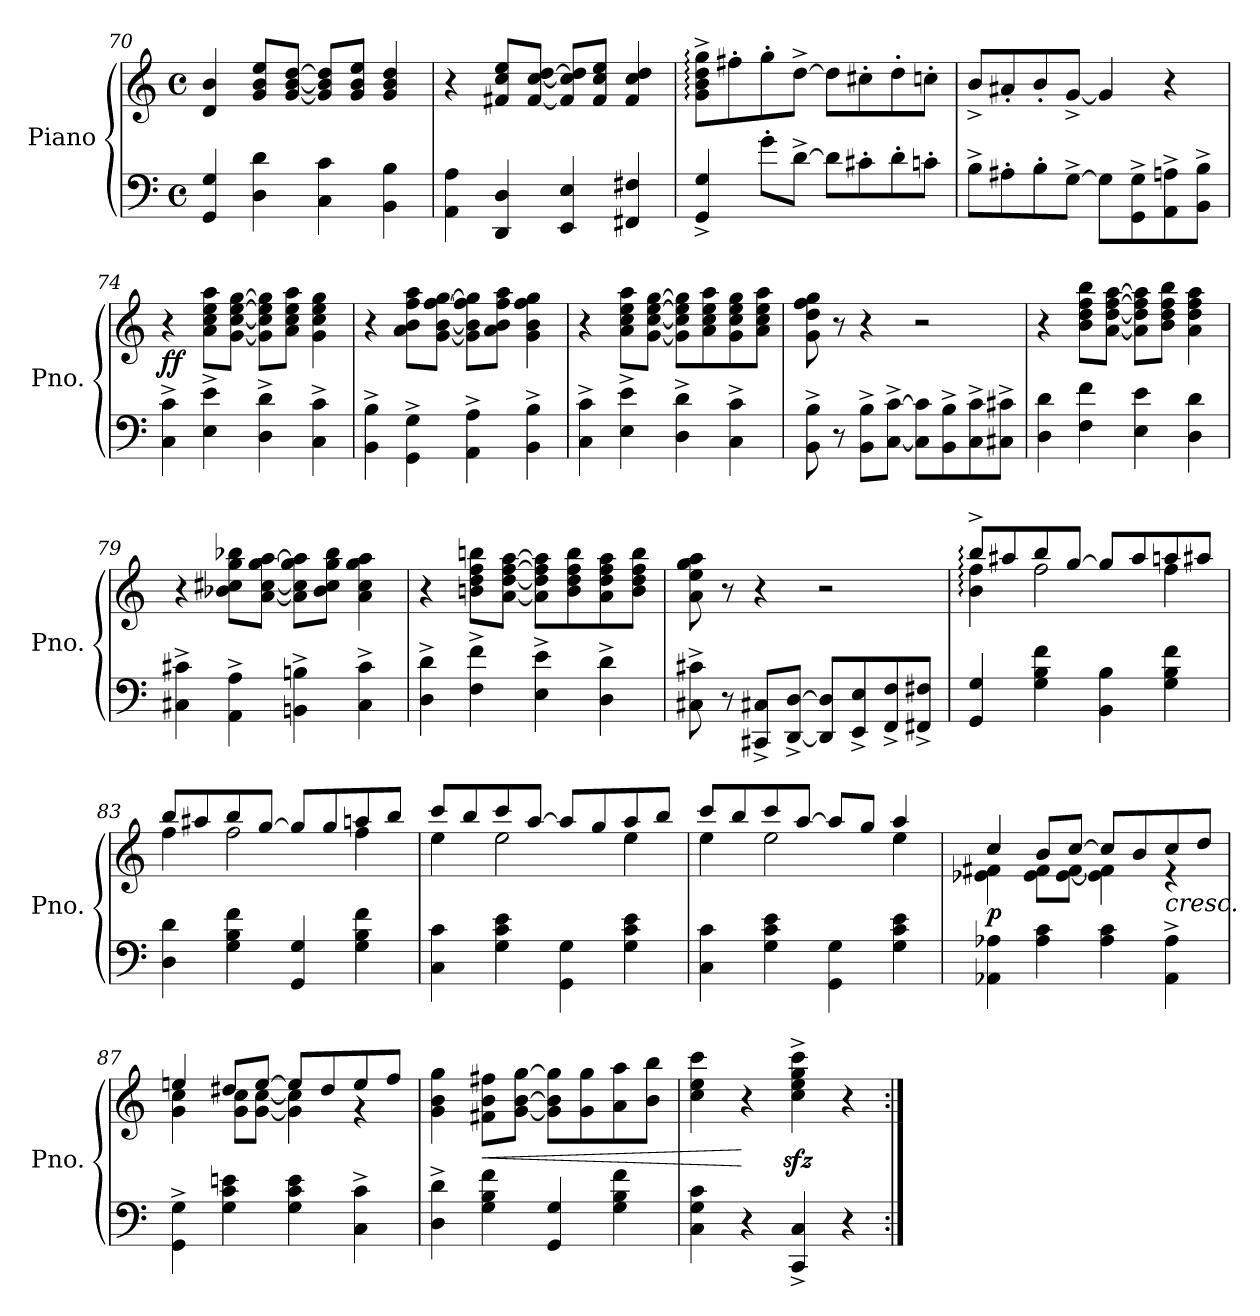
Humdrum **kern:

**kern	**kern	**dynam
*part1	*part1	*part1
*staff2	*staff1	*staff1/2
*I"Piano	*	*
*I'Pno.	*	*
*clefF4	*clefG2	*
*k[]	*k[]	*
*M4/4	*M4/4	*
*met(c)	*met(c)	*
=70	=70	=70
4GG/ 4G/	4d/ 4b/	.
4D\ 4d\	8g/ 8b/ 8ee/L	.
.	[8g/ [8b/ [8dd/J	.
4C\ 4c\	8g/] 8b/] 8dd/]L	.
.	8g/ 8b/ 8ee/J	.
4BB\ 4B\	4g/ 4b/ 4dd/	.
!!LO:LB:g=z
=71	=71	=71
4AA\ 4A\	4r	.
4DD/ 4D/	8f#X/ 8cc/ 8ee/L	.
.	[8f#/ [8cc/ [8dd/J	.
4EE/ 4E/	8f#/] 8cc/] 8dd/]L	.
.	8f#/ 8cc/ 8ee/J	.
4FF#X/ 4F#X/	4f#/ 4cc/ 4dd/	.
=72	=72	=72
4GG/^ 4G/^	8g\:^ 8b\:^ 8dd\:^ 8gg\:^L	.
.	8ff#X'\	.
8g'\L	8gg'\	.
[8d^\J	[8dd^\J	.
8d\L]	8dd\L]	.
8c#X'\	8cc#X'\	.
8d'\	8dd'\	.
8cn'\J	8ccn'\J	.
=73	=73	=73
8B^\L	8b^/L	.
8A#X'\	8a#X'/	.
8B'\	8b'/	.
[8G^\J	[8g^/J	.
8G\L]	4g/]	.
8GG\^ 8G\^	.	.
8AA\^ 8An\^	4r	.
8BB\^ 8B\^J	.	.
!!LO:PB:g=z
=74	=74	=74
!	!	!LO:DY:b
4C\^ 4c\^	4r	ff
4E\^ 4e\^	8a!\ 8cc\ 8ee\ 8aa\L	.
.	[8g!\ [8cc\ [8ee\ [8gg\J	.
4D\^ 4d\^	8g!\] 8cc\] 8ee\] 8gg\]L	.
.	8a!\ 8cc\ 8ee\ 8aa\J	.
4C\^ 4c\^	4g!\ 4cc\ 4ee\ 4gg\	.
=75	=75	=75
4BB\^ 4B\^	4r	.
4GG\^ 4G\^	8a!\ 8b\ 8ff\ 8aa\L	.
.	[8g!\ [8b\ [8ff\ [8gg\J	.
4AA\^ 4A\^	8g!\] 8b\] 8ff\] 8gg\]L	.
.	8a!\ 8b\ 8ff\ 8aa\J	.
4BB\^ 4B\^	4g!\ 4b\ 4ff\ 4gg\	.
=76	=76	=76
4C\^ 4c\^	4r	.
4E\^ 4e\^	8a!\ 8cc\ 8ee\ 8aa\L	.
.	[8g!\ [8cc\ [8ee\ [8gg\J	.
4D\^ 4d\^	8g!\] 8cc\] 8ee\] 8gg\]L	.
.	8a!\ 8cc\ 8ee\ 8aa\	.
4C\^ 4c\^	8g!\ 8cc\ 8ee\ 8gg\	.
.	8a!\ 8cc\ 8ee\ 8aa\J	.
=77	=77	=77
8BB\^ 8B\^	8g!\ 8dd\ 8ff\ 8gg\	.
8r	8r	.
8BB\^ 8B\^L	4r	.
[8C\^ [8c\^J	.	.
8C\] 8c\]L	2r	.
8BB\^ 8B\^	.	.
8C\^ 8c\^	.	.
8C#X\^ 8c#X\^J	.	.
=78	=78	=78
4D\ 4d\	4r	.
4F\ 4f\	8b!\ 8dd\ 8ff\ 8bb\L	.
.	[8a!\ [8dd\ [8ff\ [8aa\J	.
4E\ 4e\	8a!\] 8dd\] 8ff\] 8aa\]L	.
.	8b\ 8dd\ 8ff\ 8bb\J	.
4D\ 4d\	4a!\ 4dd\ 4ff\ 4aa\	.
!!LO:LB:g=z
=79	=79	=79
4C#X\^ 4c#X\^	4r	.
4AA\^ 4A\^	8b-X!\ 8cc#X\ 8gg\ 8bb-X\L	.
.	[8a!\ [8cc#\ [8gg\ [8aa\J	.
4BBni\^ 4Bni\^	8a!\] 8cc#\] 8gg\] 8aa\]L	.
.	8b-!\ 8cc#\ 8gg\ 8bb-\J	.
4C#\^ 4c#\^	4a!\ 4cc#\ 4gg\ 4aa\	.
=80	=80	=80
4D\^ 4d\^	4r	.
4F\^ 4f\^	8bn!\ 8dd\ 8ff\ 8bbn\L	.
.	[8a!\ [8dd\ [8ff\ [8aa\J	.
4E\^ 4e\^	8a!\] 8dd\] 8ff\] 8aa\]L	.
.	8b!\ 8dd\ 8ff\ 8bb\	.
4D\^ 4d\^	8a!\ 8dd\ 8ff\ 8aa\	.
.	8b!\ 8dd\ 8ff\ 8bb\J	.
=81	=81	=81
8C#X\^ 8c#X\^	8a!\ 8ee\ 8gg\ 8aa\	.
8r	8r	.
8CC#X/^ 8C#X/^L	4r	.
[8DD/^ [8D/^J	.	.
8DD/] 8D/]L	2r	.
8EE/^ 8E/^	.	.
8FF/^ 8F/^	.	.
8FF#X/^ 8F#X/^J	.	.
=82	=82	=82
*	*^	*
4GG/ 4G/	8bb:^/L	4b\: 4ff\:	.
.	8aa#X/	.	.
4G\ 4B\ 4f\	8bb/	2ff\	.
.	[8gg/J	.	.
4BB\ 4B\	8gg/L]	.	.
.	8aa#/	.	.
4G\ 4B\ 4f\	8aan/	4ff\	.
.	8aa#X/J	.	.
!!LO:LB:g=z	!!
=83	=83	=83	=83
4D\ 4d\	8bb/L	4ff\	.
.	8aa#X/	.	.
4G\ 4B\ 4f\	8bb/	2ff\	.
.	[8gg/J	.	.
4GG/ 4G/	8gg/L]	.	.
.	8gg/	.	.
4G\ 4B\ 4f\	8aan/	4ff\	.
.	8bb/J	.	.
=84	=84	=84	=84
4C\ 4c\	8ccc/L	4ee\	.
.	8bb/	.	.
4G\ 4c\ 4e\	8ccc/	2ee\	.
.	[8aa/J	.	.
4GG\ 4G\	8aa/L]	.	.
.	8gg/	.	.
4G\ 4c\ 4e\	8aa/	4ee\	.
.	8bb/J	.	.
=85	=85	=85	=85
4C\ 4c\	8ccc/L	4ee\	.
.	8bb/	.	.
4G\ 4c\ 4e\	8ccc/	2ee\	.
.	[8aa/J	.	.
4GG\ 4G\	8aa/L]	.	.
.	8gg/J	.	.
4G\ 4c\ 4e\	4aa/	4ee\	.
=86	=86	=86	=86
!	!	!	!LO:DY:b
4AA-X\ 4A-X\	4cc/	4e-X\ 4f#X\	p
4A-\ 4c\	8b/L	8e-\ 8f#\L	.
.	[8cc/J	[8e-\ [8f#\J	.
4A-\ 4c\	8cc/L]	4e-\] 4f#\]	.
.	8b/	.	.
!	!LO:TX:b:i:t=cresc.	!	!
4AA-\^ 4A-\^	8cc/	4r	.
.	8dd/J	.	.
!!LO:LB:g=z	!!
=87	=87	=87	=87
4GG\^ 4G\^	4een/	4g\ 4cc\	.
4G\ 4c\ 4en\	8dd#X/L	8g\ 8cc\L	.
.	[8ee/J	[8g\ [8cc\J	.
4G\ 4c\ 4e\	8ee/L]	4g\] 4cc\]	.
.	8dd#/	.	.
4C\^ 4c\^	8ee/	4r	.
.	8ff/J	.	.
*	*v	*v	*
=88	=88	=88
4D\^ 4d\^	4g\ 4b\ 4gg\	.
!	!	!LO:HP:b
4G\ 4B\ 4f\	8f#X\ 8b\ 8ff#X\L	<
.	[8g\ [8b\ [8gg\J	.
4GG/ 4G/	8g\] 8b\] 8gg\]L	.
.	8g\ 8gg\	.
4G\ 4B\ 4f\	8a\ 8aa\	.
.	8b\ 8bb\J	.
=89	=89	=89
4C\ 4G\ 4c\	4cc\ 4ee\ 4ccc\	.
4r	4r	[
4CC/^ 4C/^	4cc\zz<^ 4ee\zz<^ 4gg\zz<^ 4ccc\zz<^	.
4r	4r	.
=:|!	=:|!	=:|!
*-	*-	*-
